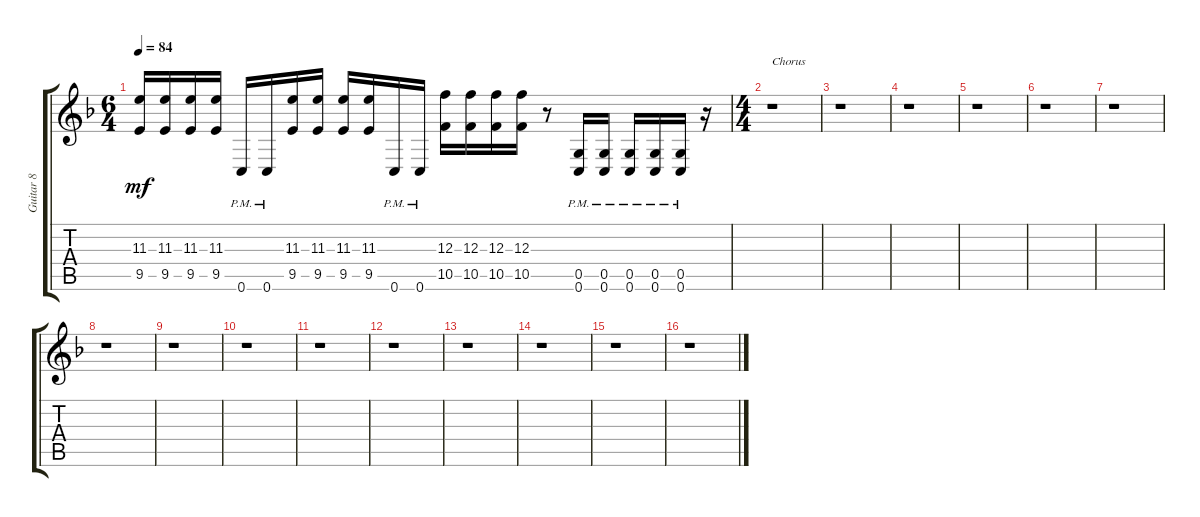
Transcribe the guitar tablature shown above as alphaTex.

\track ("Guitar 8" "Guitar 8") {instrument distortionguitar}
\staff {score tabs}
\tuning (D4 A3 F3 C3 G2 C2) {hide}
\ts (6 4)
\tempo 84
\clef g2
\ks f
(11.3 9.5).16{dy mf} (11.3 9.5).16 (11.3 9.5).16 (11.3 9.5).16 0.6{pm}.16 0.6{pm}.16 (11.3 9.5).16 (11.3 9.5).16 (11.3 9.5).16 (11.3 9.5).16 0.6{pm}.16 0.6{pm}.16 (12.3 10.5).16 (12.3 10.5).16 (12.3 10.5).16 (12.3 10.5).16 r.8 (0.5{pm} 0.6{pm}).16 (0.5{pm} 0.6{pm}).16 (0.5{pm} 0.6{pm}).16 (0.5{pm} 0.6{pm}).16 (0.5{pm} 0.6{pm}).16 r.16 |
\ts (4 4)
r.1{txt "Chorus"} |
r.1 |
r.1 |
r.1 |
r.1 |
r.1 |
r.1 |
r.1 |
r.1 |
r.1 |
r.1 |
r.1 |
r.1 |
r.1 |
r.1
